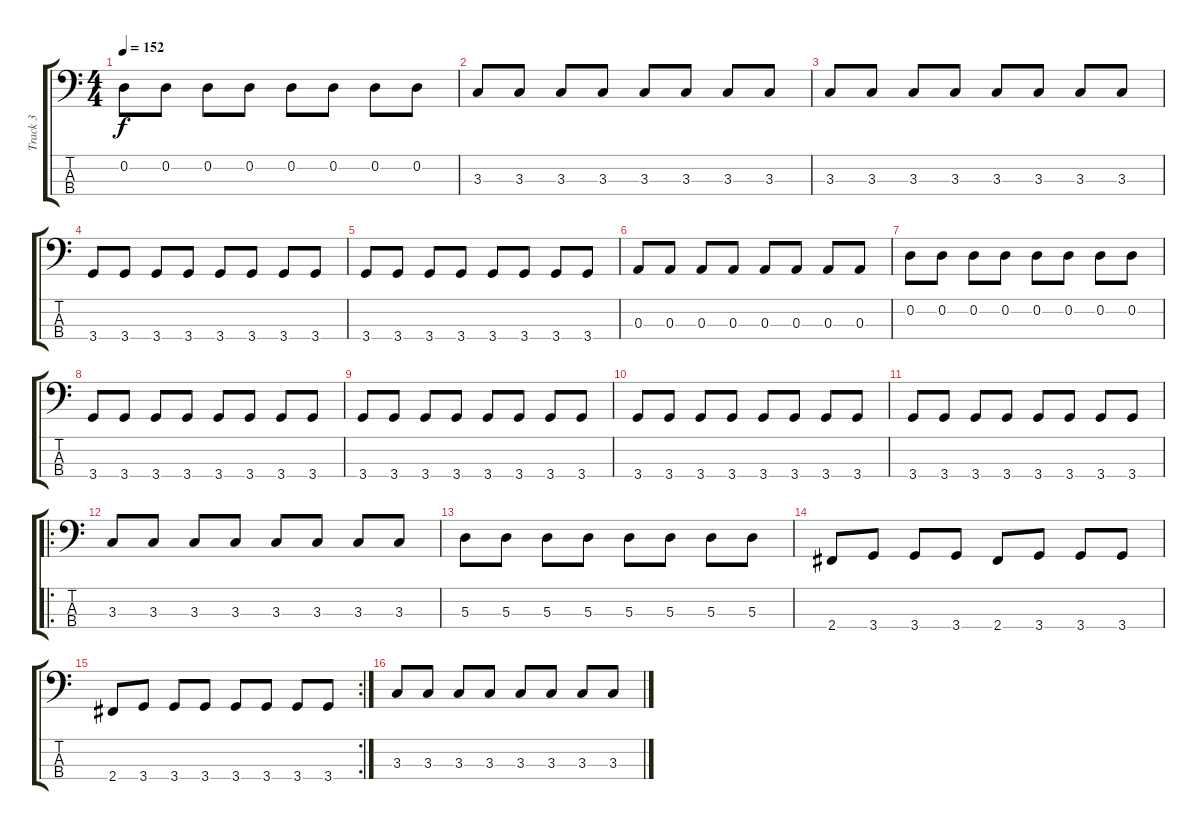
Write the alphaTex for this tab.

\track ("Track 3" "Track 3") {instrument electricbassfinger}
\staff {score tabs}
\tuning (G2 D2 A1 E1) {hide}
\ts (4 4)
\tempo 152
\clef f4
\ks c
0.2.8{dy f} 0.2.8 0.2.8 0.2.8 0.2.8 0.2.8 0.2.8 0.2.8 |
3.3.8 3.3.8 3.3.8 3.3.8 3.3.8 3.3.8 3.3.8 3.3.8 |
3.3.8 3.3.8 3.3.8 3.3.8 3.3.8 3.3.8 3.3.8 3.3.8 |
3.4.8 3.4.8 3.4.8 3.4.8 3.4.8 3.4.8 3.4.8 3.4.8 |
3.4.8 3.4.8 3.4.8 3.4.8 3.4.8 3.4.8 3.4.8 3.4.8 |
0.3.8 0.3.8 0.3.8 0.3.8 0.3.8 0.3.8 0.3.8 0.3.8 |
0.2.8 0.2.8 0.2.8 0.2.8 0.2.8 0.2.8 0.2.8 0.2.8 |
3.4.8 3.4.8 3.4.8 3.4.8 3.4.8 3.4.8 3.4.8 3.4.8 |
3.4.8 3.4.8 3.4.8 3.4.8 3.4.8 3.4.8 3.4.8 3.4.8 |
3.4.8 3.4.8 3.4.8 3.4.8 3.4.8 3.4.8 3.4.8 3.4.8 |
3.4.8 3.4.8 3.4.8 3.4.8 3.4.8 3.4.8 3.4.8 3.4.8 |
\ro
3.3.8 3.3.8 3.3.8 3.3.8 3.3.8 3.3.8 3.3.8 3.3.8 |
5.3.8 5.3.8 5.3.8 5.3.8 5.3.8 5.3.8 5.3.8 5.3.8 |
2.4.8 3.4.8 3.4.8 3.4.8 2.4.8 3.4.8 3.4.8 3.4.8 |
\rc 2
2.4.8 3.4.8 3.4.8 3.4.8 3.4.8 3.4.8 3.4.8 3.4.8 |
3.3.8 3.3.8 3.3.8 3.3.8 3.3.8 3.3.8 3.3.8 3.3.8
